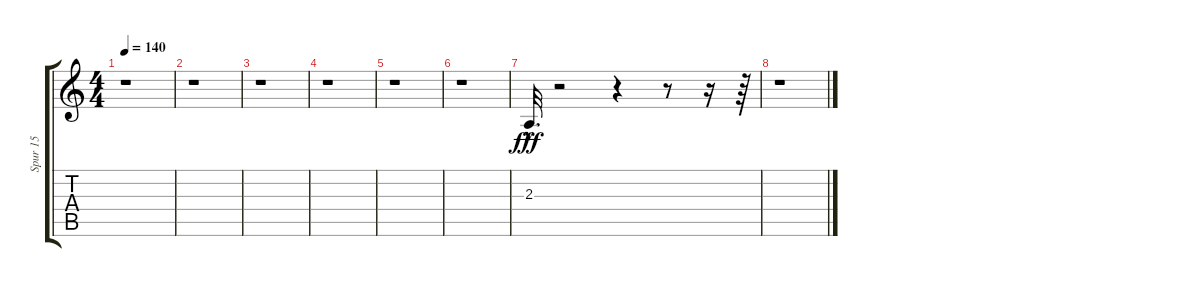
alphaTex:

\track ("Spur 15" "Spur 15") {instrument lead8bassandlead}
\staff {score tabs}
\tuning (E4 B3 G3 D3 A2 E2) {hide}
\ts (4 4)
\tempo 140
\clef g2
\ks c
r.1{dy fff} |
r.1 |
r.1 |
r.1 |
r.1 |
r.1 |
2.3{hac}.32{d} r.2 r.4 r.8 r.16 r.64 |
r.1
